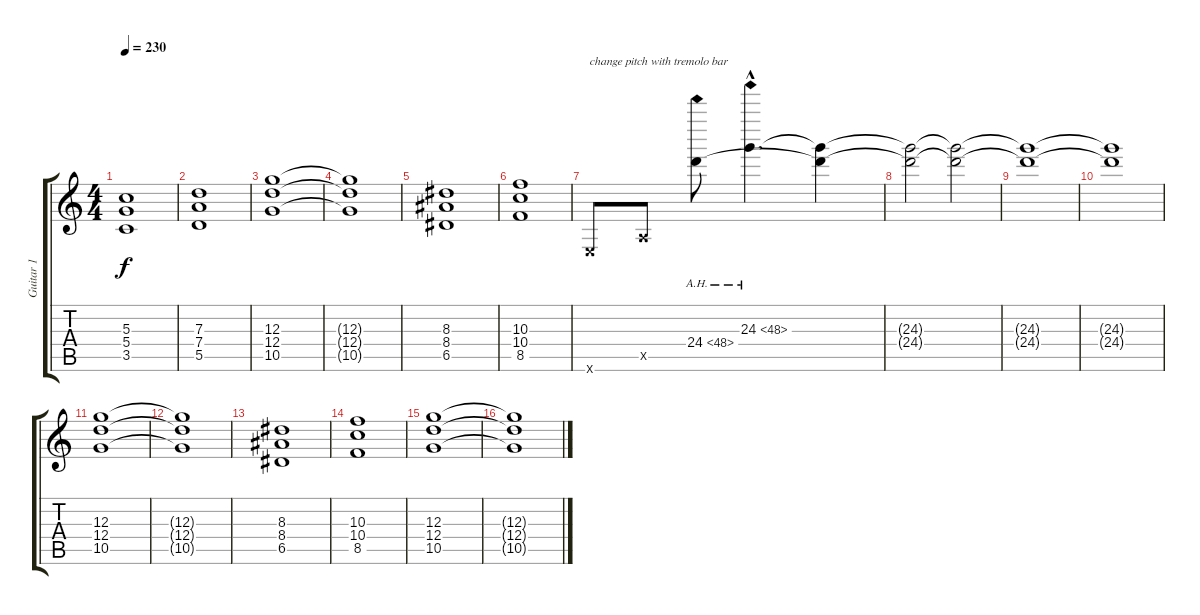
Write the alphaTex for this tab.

\track ("Guitar 1" "Guitar 1") {instrument distortionguitar}
\staff {score tabs}
\tuning (E4 B3 G3 D3 A2 E2) {hide}
\ts (4 4)
\tempo 230
\clef g2
\ks c
(5.3 5.4 3.5).1{dy f} |
(7.3 7.4 5.5).1 |
(12.3 12.4 10.5).1 |
(12.3{t} 12.4{t} 10.5{t}).1 |
(8.3 8.4 6.5).1 |
(10.3 10.4 8.5).1 |
0.6{x}.8{txt "change pitch with tremolo bar"} 0.5{x}.8 24.4{ah 24}.8 24.3{ah 24 hac}.4{d} (24.3{t} 24.4{t}).4 |
(24.3{t} 24.4{t}).2 (24.3{t} 24.4{t}).2 |
(24.3{t} 24.4{t}).1 |
(24.3{t} 24.4{t}).1 |
(12.3 12.4 10.5).1 |
(12.3{t} 12.4{t} 10.5{t}).1 |
(8.3 8.4 6.5).1 |
(10.3 10.4 8.5).1 |
(12.3 12.4 10.5).1 |
(12.3{t} 12.4{t} 10.5{t}).1
